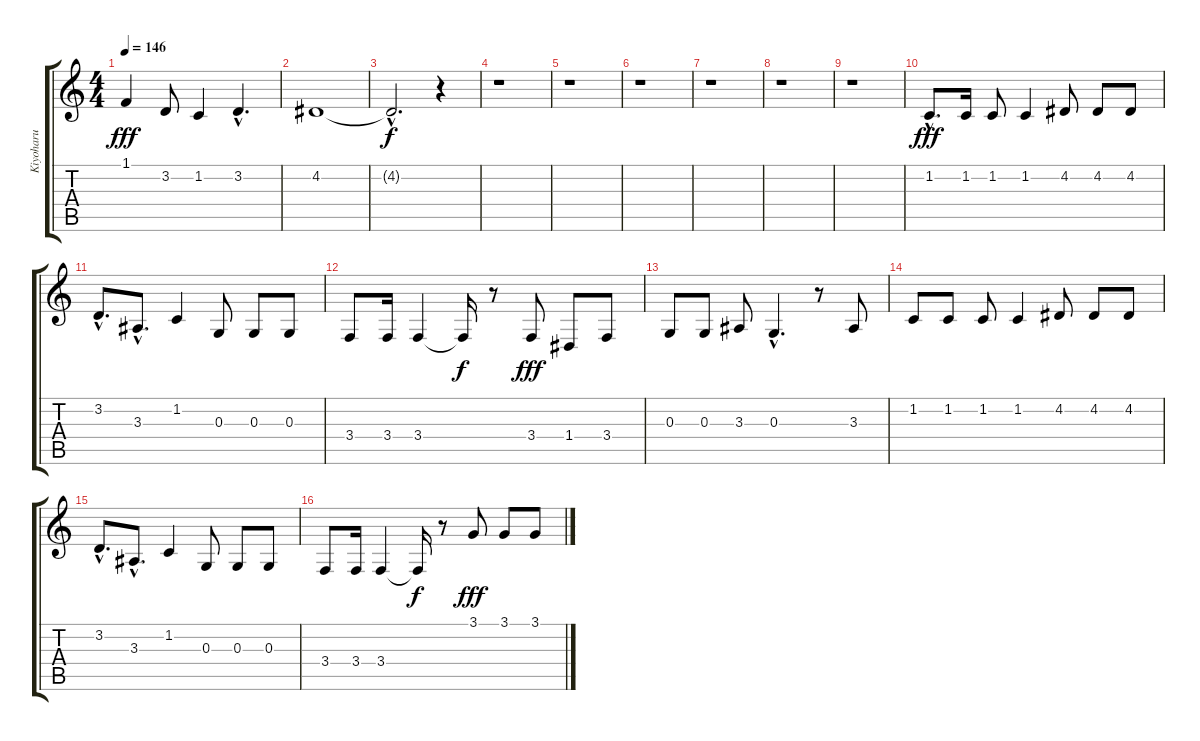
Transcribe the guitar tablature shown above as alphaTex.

\track ("Kiyoharu " "Kiyoharu ") {instrument englishhorn}
\staff {score tabs}
\tuning (E4 B3 G3 D3 A2 E2) {hide}
\ts (4 4)
\tempo 146
\clef g2
\ks c
1.1.4{dy fff} 3.2.8 1.2.4 3.2{hac}.4{d} |
4.2.1 |
4.2{hac t}.2{d dy f} r.4 |
r.1 |
r.1 |
r.1 |
r.1 |
r.1 |
r.1 |
1.2{hac}.8{d dy fff} 1.2.16 1.2.8 1.2.4 4.2.8 4.2.8 4.2.8 |
3.2{hac}.8{d} 3.3{hac}.8{d} 1.2.4 0.3.8 0.3.8 0.3.8 |
3.4.8 3.4.16 3.4.4 3.4{t}.16{dy f} r.8 3.4.8{dy fff} 1.4.8 3.4.8 |
0.3.8 0.3.8 3.3.8 0.3{hac}.4{d} r.8 3.3.8 |
1.2.8 1.2.8 1.2.8 1.2.4 4.2.8 4.2.8 4.2.8 |
3.2{hac}.8{d} 3.3{hac}.8{d} 1.2.4 0.3.8 0.3.8 0.3.8 |
3.4.8 3.4.16 3.4.4 3.4{t}.16{dy f} r.8 3.1.8{dy fff} 3.1.8 3.1.8
